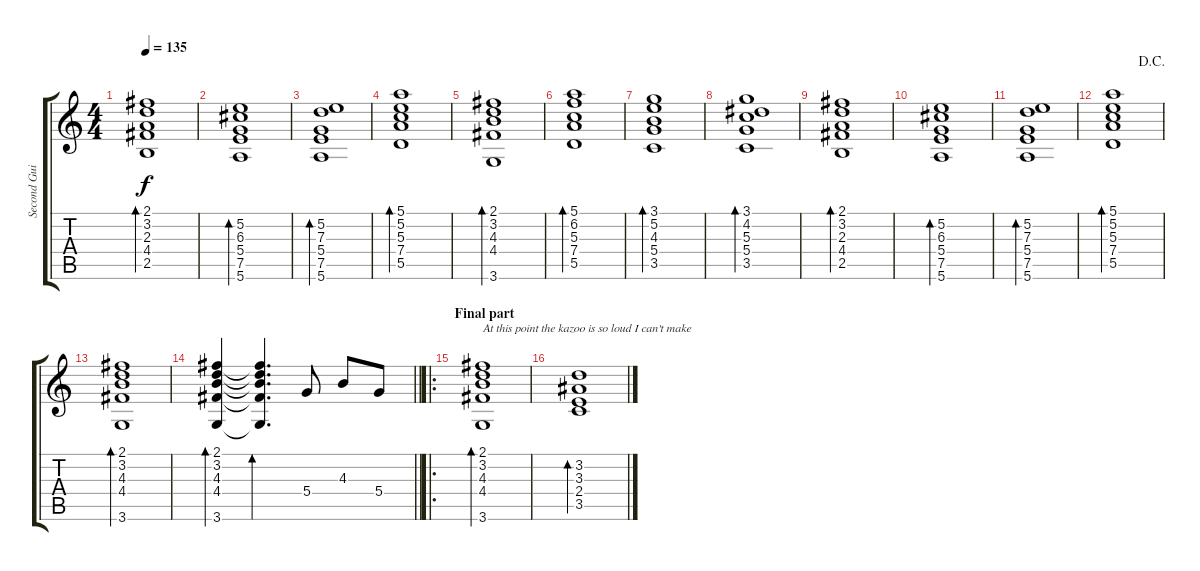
\track ("Second Guitar" "Second Gui") {instrument electricguitarjazz}
\staff {score tabs}
\tuning (E4 B3 G3 D3 A2 E2) {hide}
\ts (4 4)
\tempo 135
\clef g2
\ks c
(2.1 3.2 2.3 4.4 2.5).1{bd 120 dy f} |
(5.2 6.3 5.4 7.5 5.6).1{bd 120} |
(5.2 7.3 5.4 7.5 5.6).1{bd 120} |
(5.1 5.2 5.3 7.4 5.5).1{bd 120} |
(2.1 3.2 4.3 4.4 3.6).1{bd 120} |
(5.1 6.2 5.3 7.4 5.5).1{bd 120} |
(3.1 5.2 4.3 5.4 3.5).1{bd 120} |
(3.1 4.2 5.3 5.4 3.5).1{bd 120} |
(2.1 3.2 2.3 4.4 2.5).1{bd 120} |
(5.2 6.3 5.4 7.5 5.6).1{bd 120} |
(5.2 7.3 5.4 7.5 5.6).1{bd 120} |
\jump dacapo
(5.1 5.2 5.3 7.4 5.5).1{bd 120} |
(2.1 3.2 4.3 4.4 3.6).1{bd 120} |
\barLineRight lightlight
(2.1 3.2 4.3 4.4 3.6).4{bd 120} (2.1{t} 3.2{t} 4.3{t} 4.4{t} 3.6{t}).4{d bd 120} 5.4.8 4.3.8 5.4.8 |
\ro
\section ("" "Final part")
(2.1 3.2 4.3 4.4 3.6).1{bd 120 txt "At this point the kazoo is so loud I can't make"} |
(3.2 3.3 2.4 3.5).1{bd 120}
